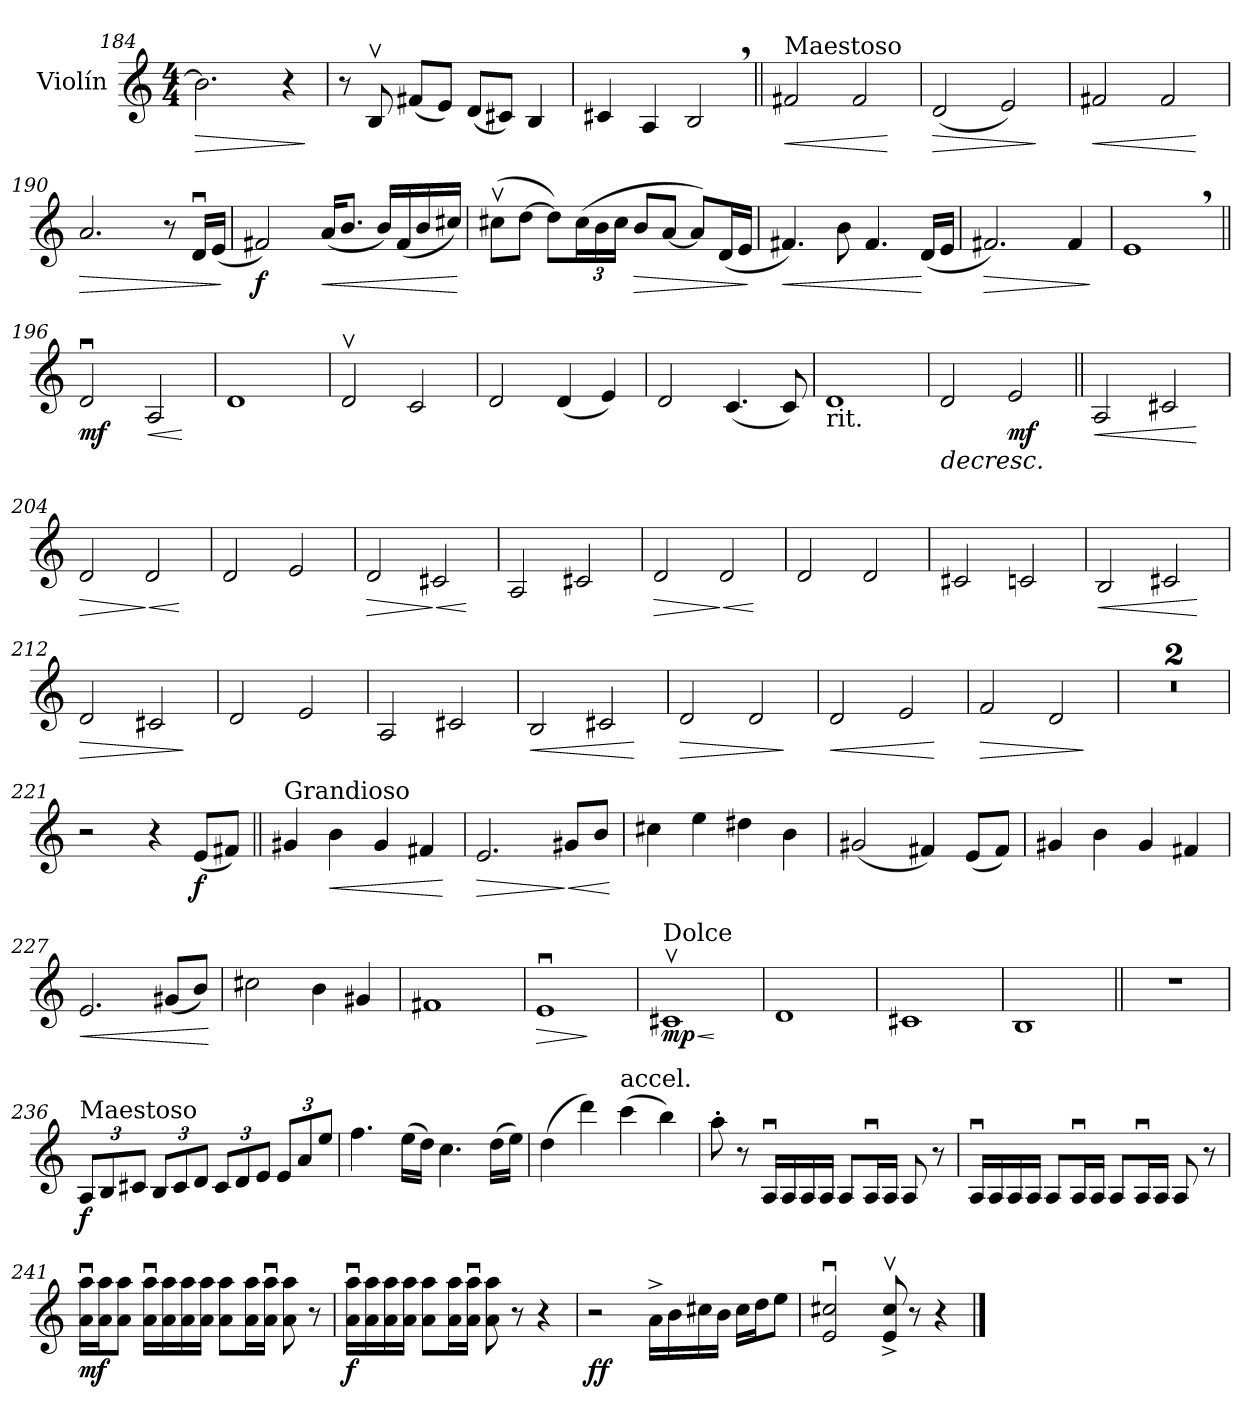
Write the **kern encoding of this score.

**kern	**dynam
*part1	*part1
*staff1	*staff1
*I"Violín	*
*I'Vln.	*
*clefG2	*
*k[]	*
*M4/4	*
=184	=184
!	!LO:HP:b
2.b\]	>
4r	.
.	]
=185	=185
8r	.
8Bv/	.
(8f#X/L	.
8e/J)	.
(8d/L	.
8c#X/J)	.
4B/	.
=186	=186
4c#X/	.
4A/	.
2B,/	.
=187||	=187||
!LO:TX:a:t=Maestoso	!
!	!LO:HP:b
2f#X/	<
2f#/	.
.	[
=188	=188
!	!LO:HP:b
(2d/	>
2e/)	.
.	]
=189	=189
!	!LO:HP:b
2f#X/	<
2f#/	.
.	[
!!LO:LB:g=z
=190	=190
!	!LO:HP:b
2.a/	>
8r	.
16du/LL	.
(16e/JJ	.
.	]
=191	=191
!	!LO:DY:b
2f#X/)	f
!	!LO:HP:b
(16a/KL	<
8.b/J	.
16b/LL)	.
(16f#/	.
16b/	.
16cc#X/JJ)	.
.	[
=192	=192
(8cc#Xv\L	.
[8dd\J	.
8dd\L])	.
*Xbrackettup	*
(24cc#\L	.
24b\	.
24cc#\JJ	.
!	!LO:HP:b
8b/L	>
[8a/J	.
8a/L])	.
(16d/L	.
16e/JJ	.
.	]
=193	=193
!	!LO:HP:b
4.f#X/)	<
8b\	.
4.f#/	.
(16d/LL	[
16e/JJ	.
=194	=194
!	!LO:HP:b
2.f#X/)	>
4f#/	.
.	]
=195	=195
1e,	.
=196||	=196||
*MM88	*
!	!LO:DY:b
2du/	mf
!	!LO:HP:b
2A/	<
.	[
=197	=197
1d	.
!!LO:LB:g=z
=198	=198
2dv/	.
2c/	.
=199	=199
2d/	.
(4d/	.
4e/)	.
=200	=200
2d/	.
(4.c/	.
8c/)	.
=201	=201
!LO:TX:b:t=rit.	!
1d	.
=202	=202
!	!LO:HP:b
2d/	>
!	!LO:DY:b
2e/	mf
.	]
=203||	=203||
!	!LO:HP:b
2A/	<
2c#X/	.
.	[
=204	=204
!	!LO:HP:b
2d/	>
!	!LO:HP:n=1:b
2d/	] <
.	[
=205	=205
2d/	.
2e/	.
=206	=206
!	!LO:HP:b
2d/	>
!	!LO:HP:n=1:b
2c#X/	] <
.	[
=207	=207
2A/	.
2c#X/	.
=208	=208
!	!LO:HP:b
2d/	>
!	!LO:HP:n=1:b
2d/	] <
.	[
=209	=209
2d/	.
2d/	.
!!LO:LB:g=z
=210	=210
2c#X/	.
2cn/	.
=211	=211
!	!LO:HP:b
2B/	<
2c#X/	.
.	[
=212	=212
!	!LO:HP:b
2d/	>
2c#X/	.
.	]
=213	=213
2d/	.
2e/	.
=214	=214
2A/	.
2c#X/	.
=215	=215
!	!LO:HP:b
2B/	<
2c#X/	.
.	[
=216	=216
!	!LO:HP:b
2d/	>
2d/	.
.	]
=217	=217
!	!LO:HP:b
2d/	<
2e/	.
.	[
=218	=218
!	!LO:HP:b
2f/	>
2d/	.
.	]
=219	=219
1r	.
=220	=220
1r	.
=221	=221
2r	.
4r	.
!	!LO:DY:b
(8e/L	f
8f#X/J)	.
!!LO:LB:g=z
=222||	=222||
*MM72	*
!LO:TX:a:t=Grandioso	!
4g#X/	.
!	!LO:HP:b
4b\	<
4g#/	.
4f#X/	.
.	[
=223	=223
!	!LO:HP:b
2.e/	>
!	!LO:HP:n=1:b
8g#X/L	] <
8b/J	.
.	[
=224	=224
4cc#X\	.
4ee\	.
4dd#X\	.
4b\	.
=225	=225
(2g#X/	.
4f#X/)	.
(8e/L	.
8f#/J)	.
=226	=226
4g#X/	.
4b\	.
4g#/	.
4f#X/	.
=227	=227
!	!LO:HP:b
2.e/	<
(8g#X/L	.
8b/J)	.
.	[
=228	=228
2cc#X\	.
4b\	.
4g#X/	.
=229	=229
1f#X	.
=230	=230
!	!LO:HP:b
1eu	>
.	]
!!LO:LB:g=z
=231	=231
!LO:TX:a:t=Dolce	!
!	!LO:HP:b
!	!LO:DY:n=1:b
1c#Xv	< mp
.	[
=232	=232
1d	.
=233	=233
1c#X	.
=234	=234
1B	.
=235||	=235||
*MM96	*
1r	.
=236	=236
!LO:TX:a:t=Maestoso	!
!	!LO:DY:b
12A/L	f
12B/	.
12c#X/J	.
12B/L	.
12c#/	.
12d/J	.
12c#/L	.
12d/	.
12e/J	.
12e/L	.
12a/	.
12ee/J	.
=237	=237
4.ff\	.
(16ee\LL	.
16dd\JJ)	.
4.cc\	.
(16dd\LL	.
16ee\JJ)	.
=238	=238
(4dd\	.
4ddd\)	.
!LO:TX:a:t=accel.	!
(4ccc\	.
4bb\)	.
!!LO:LB:g=z
=239	=239
8aa'\	.
8r	.
16Au/LL	.
16A/	.
16A/	.
16A/JJ	.
8A/L	.
16Au/L	.
16A/JJ	.
8A/	.
8r	.
=240	=240
16Au/LL	.
16A/	.
16A/	.
16A/JJ	.
8A/L	.
16Au/L	.
16A/JJ	.
8A/L	.
16Au/L	.
16A/JJ	.
8A/	.
8r	.
=241	=241
!	!LO:DY:b
16a\u 16aa\uLL	mf
16a\ 16aa\J	.
8a\ 8aa\J	.
16a\u 16aa\uLL	.
16a\ 16aa\	.
16a\ 16aa\	.
16a\ 16aa\JJ	.
8a\ 8aa\L	.
16a\ 16aa\L	.
16a\u 16aa\uJJ	.
8a\ 8aa\	.
8r	.
!!LO:LB:g=z
=242	=242
!	!LO:DY:b
16a\u 16aa\uLL	f
16a\ 16aa\	.
16a\ 16aa\	.
16a\ 16aa\JJ	.
8a\ 8aa\L	.
16a\ 16aa\L	.
16a\u 16aa\uJJ	.
8a\ 8aa\	.
8r	.
4r	.
=243	=243
!	!LO:DY:b
2r	ff
16a^\LL	.
16b\	.
16cc#X\	.
16b\JJ	.
16cc#\LL	.
16dd\J	.
8ee\J	.
=244	=244
2e/u 2cc#X/u	.
8e/v^ 8cc#/v^	.
8r	.
4r	.
==	==
*-	*-
